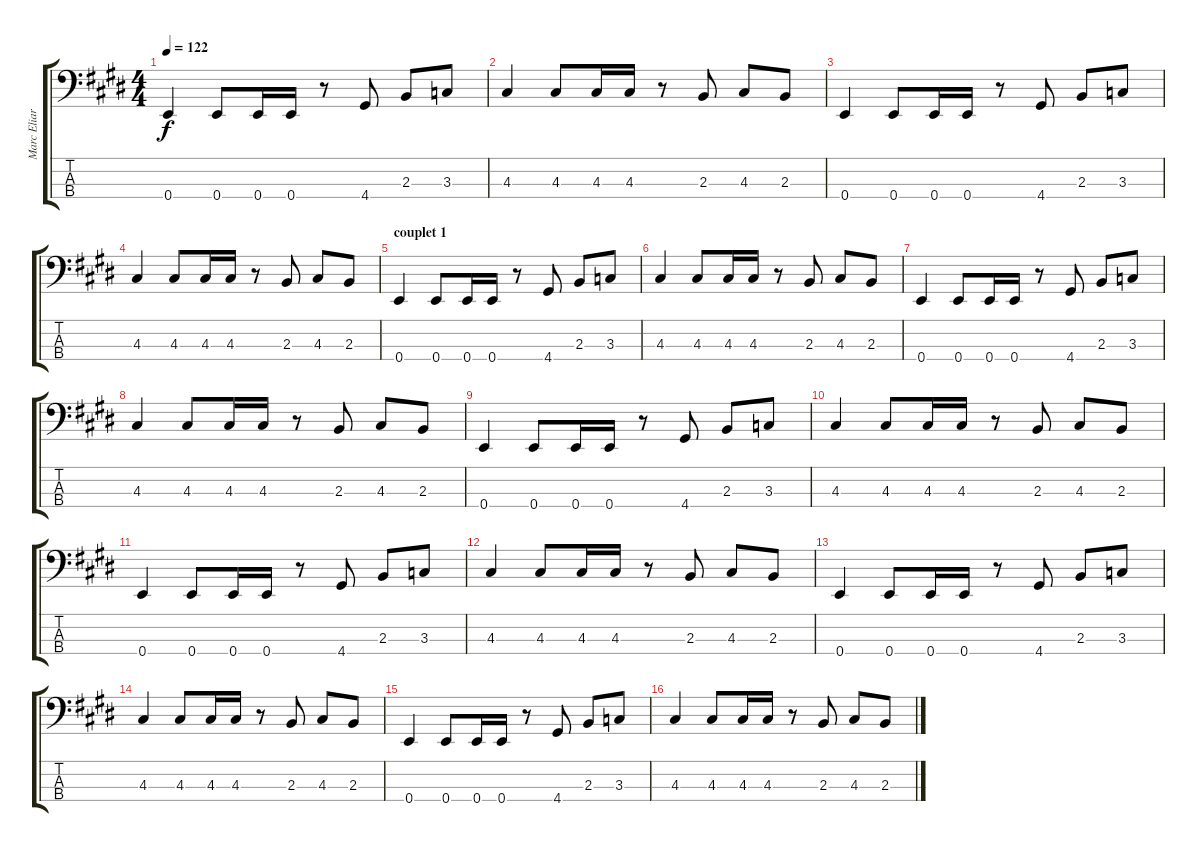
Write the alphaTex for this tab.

\track ("Marc Eliard (basse)" "Marc Eliar") {instrument electricbassfinger}
\staff {score tabs}
\tuning (G2 D2 A1 E1) {hide}
\ts (4 4)
\tempo 122
\clef f4
\ks e
0.4.4{dy f} 0.4.8 0.4.16 0.4.16 r.8 4.4.8 2.3.8 3.3.8 |
4.3.4 4.3.8 4.3.16 4.3.16 r.8 2.3.8 4.3.8 2.3.8 |
0.4.4 0.4.8 0.4.16 0.4.16 r.8 4.4.8 2.3.8 3.3.8 |
4.3.4 4.3.8 4.3.16 4.3.16 r.8 2.3.8 4.3.8 2.3.8 |
\section ("" "couplet 1")
0.4.4 0.4.8 0.4.16 0.4.16 r.8 4.4.8 2.3.8 3.3.8 |
4.3.4 4.3.8 4.3.16 4.3.16 r.8 2.3.8 4.3.8 2.3.8 |
0.4.4 0.4.8 0.4.16 0.4.16 r.8 4.4.8 2.3.8 3.3.8 |
4.3.4 4.3.8 4.3.16 4.3.16 r.8 2.3.8 4.3.8 2.3.8 |
0.4.4 0.4.8 0.4.16 0.4.16 r.8 4.4.8 2.3.8 3.3.8 |
4.3.4 4.3.8 4.3.16 4.3.16 r.8 2.3.8 4.3.8 2.3.8 |
0.4.4 0.4.8 0.4.16 0.4.16 r.8 4.4.8 2.3.8 3.3.8 |
4.3.4 4.3.8 4.3.16 4.3.16 r.8 2.3.8 4.3.8 2.3.8 |
0.4.4 0.4.8 0.4.16 0.4.16 r.8 4.4.8 2.3.8 3.3.8 |
4.3.4 4.3.8 4.3.16 4.3.16 r.8 2.3.8 4.3.8 2.3.8 |
0.4.4 0.4.8 0.4.16 0.4.16 r.8 4.4.8 2.3.8 3.3.8 |
4.3.4 4.3.8 4.3.16 4.3.16 r.8 2.3.8 4.3.8 2.3.8
